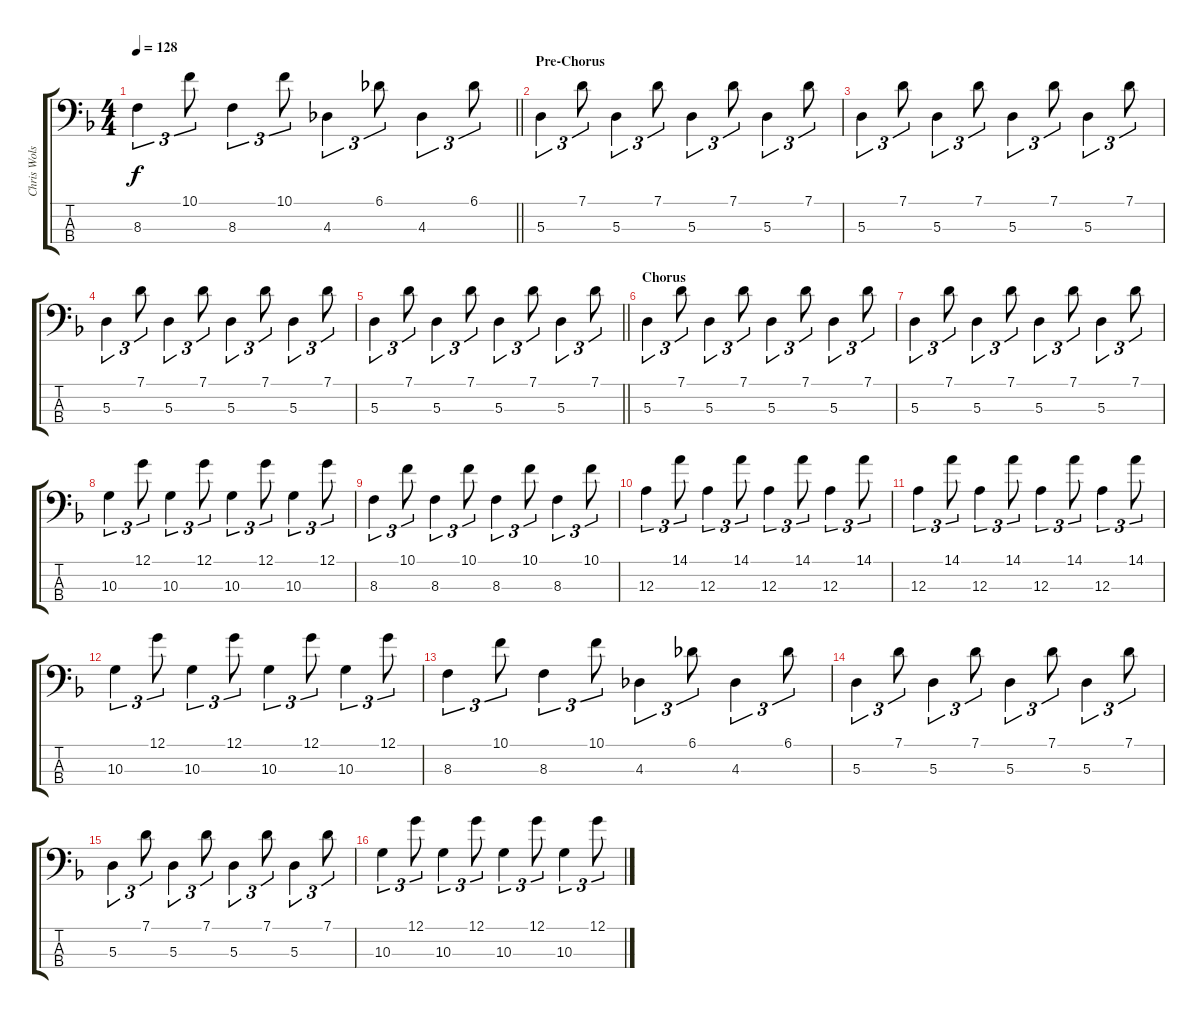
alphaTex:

\track ("Chris Wolstenholme Bass" "Chris Wols") {instrument electricbassfinger}
\staff {score tabs}
\tuning (G2 D2 A1 D1) {hide}
\ts (4 4)
\tempo 128
\clef f4
\barLineRight lightlight
\ks dminor
8.3.4{tu (3 2) dy f} 10.1.8{tu (3 2)} 8.3.4{tu (3 2)} 10.1.8{tu (3 2)} 4.3.4{tu (3 2)} 6.1.8{tu (3 2)} 4.3.4{tu (3 2)} 6.1.8{tu (3 2)} |
\section ("" "Pre-Chorus")
5.3.4{tu (3 2)} 7.1.8{tu (3 2)} 5.3.4{tu (3 2)} 7.1.8{tu (3 2)} 5.3.4{tu (3 2)} 7.1.8{tu (3 2)} 5.3.4{tu (3 2)} 7.1.8{tu (3 2)} |
5.3.4{tu (3 2)} 7.1.8{tu (3 2)} 5.3.4{tu (3 2)} 7.1.8{tu (3 2)} 5.3.4{tu (3 2)} 7.1.8{tu (3 2)} 5.3.4{tu (3 2)} 7.1.8{tu (3 2)} |
5.3.4{tu (3 2)} 7.1.8{tu (3 2)} 5.3.4{tu (3 2)} 7.1.8{tu (3 2)} 5.3.4{tu (3 2)} 7.1.8{tu (3 2)} 5.3.4{tu (3 2)} 7.1.8{tu (3 2)} |
\barLineRight lightlight
5.3.4{tu (3 2)} 7.1.8{tu (3 2)} 5.3.4{tu (3 2)} 7.1.8{tu (3 2)} 5.3.4{tu (3 2)} 7.1.8{tu (3 2)} 5.3.4{tu (3 2)} 7.1.8{tu (3 2)} |
\section ("" "Chorus")
5.3.4{tu (3 2)} 7.1.8{tu (3 2)} 5.3.4{tu (3 2)} 7.1.8{tu (3 2)} 5.3.4{tu (3 2)} 7.1.8{tu (3 2)} 5.3.4{tu (3 2)} 7.1.8{tu (3 2)} |
5.3.4{tu (3 2)} 7.1.8{tu (3 2)} 5.3.4{tu (3 2)} 7.1.8{tu (3 2)} 5.3.4{tu (3 2)} 7.1.8{tu (3 2)} 5.3.4{tu (3 2)} 7.1.8{tu (3 2)} |
10.3.4{tu (3 2)} 12.1.8{tu (3 2)} 10.3.4{tu (3 2)} 12.1.8{tu (3 2)} 10.3.4{tu (3 2)} 12.1.8{tu (3 2)} 10.3.4{tu (3 2)} 12.1.8{tu (3 2)} |
8.3.4{tu (3 2)} 10.1.8{tu (3 2)} 8.3.4{tu (3 2)} 10.1.8{tu (3 2)} 8.3.4{tu (3 2)} 10.1.8{tu (3 2)} 8.3.4{tu (3 2)} 10.1.8{tu (3 2)} |
12.3.4{tu (3 2)} 14.1.8{tu (3 2)} 12.3.4{tu (3 2)} 14.1.8{tu (3 2)} 12.3.4{tu (3 2)} 14.1.8{tu (3 2)} 12.3.4{tu (3 2)} 14.1.8{tu (3 2)} |
12.3.4{tu (3 2)} 14.1.8{tu (3 2)} 12.3.4{tu (3 2)} 14.1.8{tu (3 2)} 12.3.4{tu (3 2)} 14.1.8{tu (3 2)} 12.3.4{tu (3 2)} 14.1.8{tu (3 2)} |
10.3.4{tu (3 2)} 12.1.8{tu (3 2)} 10.3.4{tu (3 2)} 12.1.8{tu (3 2)} 10.3.4{tu (3 2)} 12.1.8{tu (3 2)} 10.3.4{tu (3 2)} 12.1.8{tu (3 2)} |
8.3.4{tu (3 2)} 10.1.8{tu (3 2)} 8.3.4{tu (3 2)} 10.1.8{tu (3 2)} 4.3.4{tu (3 2)} 6.1.8{tu (3 2)} 4.3.4{tu (3 2)} 6.1.8{tu (3 2)} |
5.3.4{tu (3 2)} 7.1.8{tu (3 2)} 5.3.4{tu (3 2)} 7.1.8{tu (3 2)} 5.3.4{tu (3 2)} 7.1.8{tu (3 2)} 5.3.4{tu (3 2)} 7.1.8{tu (3 2)} |
5.3.4{tu (3 2)} 7.1.8{tu (3 2)} 5.3.4{tu (3 2)} 7.1.8{tu (3 2)} 5.3.4{tu (3 2)} 7.1.8{tu (3 2)} 5.3.4{tu (3 2)} 7.1.8{tu (3 2)} |
10.3.4{tu (3 2)} 12.1.8{tu (3 2)} 10.3.4{tu (3 2)} 12.1.8{tu (3 2)} 10.3.4{tu (3 2)} 12.1.8{tu (3 2)} 10.3.4{tu (3 2)} 12.1.8{tu (3 2)}
